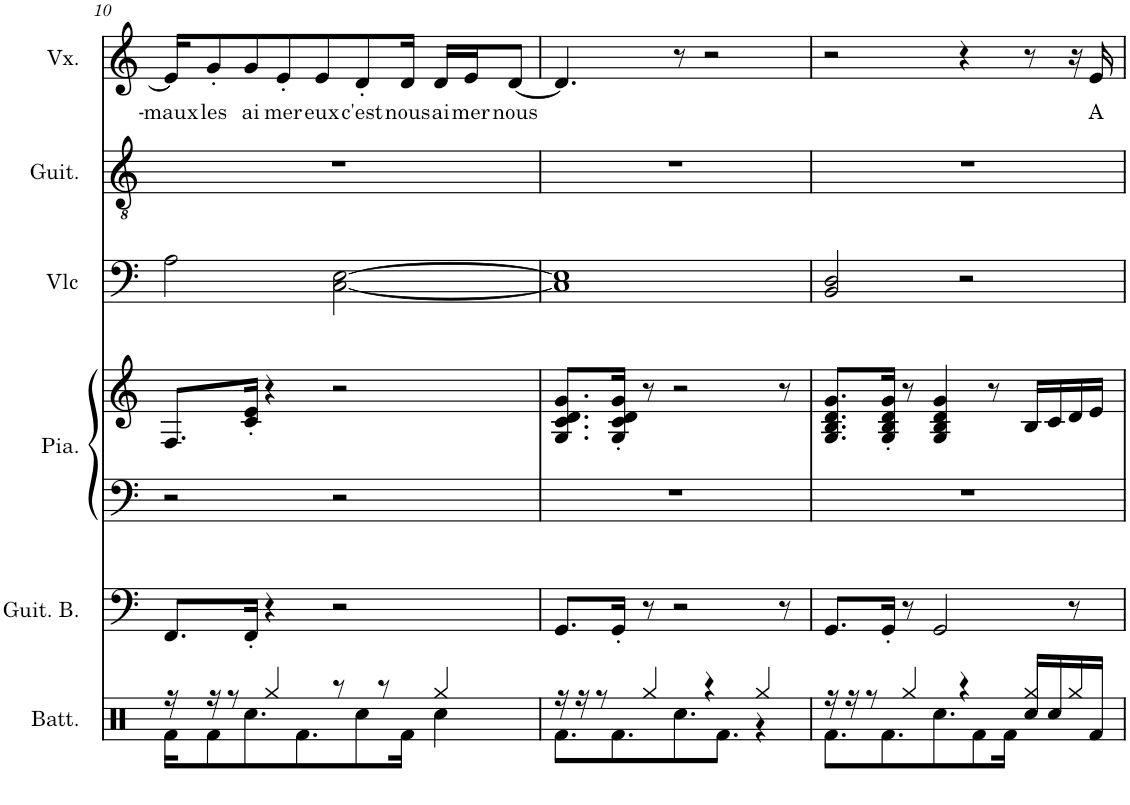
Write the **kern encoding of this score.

**kern	**kern	**kern	**kern	**kern	**kern	**kern	**text
*part6	*part5	*part4	*part4	*part3	*part2	*part1	*part1
*staff7	*staff6	*staff5	*staff4	*staff3	*staff2	*staff1	*staff1
*I"Batterie	*I"Guitare basse	*I"Piano	*	*I"Violoncelle	*I"Guitare acoustique	*I"Voix	*
*I'Batt.	*I'Guit. B.	*I'Pia.	*	*I'Vlc	*I'Guit.	*I'Vx.	*
!!LO:PB:g=z
*clefX	*clefF4	*clefF4	*clefG2	*clefF4	*clefGv2	*clefG2	*
*	*Trd7c12	*	*	*	*	*	*
*k[]	*k[]	*k[]	*k[]	*k[]	*k[]	*k[]	*
*M4/4	*M4/4	*M4/4	*M4/4	*M4/4	*M4/4	*M4/4	*
=10	=10	=10	=10	=10	=10	=10	=10
*^	*	*	*	*	*	*	*
!	!	!	!	!	!	!	!	!LO:LY:b
16r	16Rf\KL	8.FF/L	2r	8.F/L	2A\	1r	16e/KL]	-maux
!	!	!	!	!	!	!	!	!LO:LY:b
16r	8Rf\	.	.	.	.	.	8g'/	les
8r	.	.	.	.	.	.	.	.
!	!	!	!	!	!	!	!	!LO:LY:b
.	8.Rcc\	16FF'/Jk	.	16c/' 16e/'Jk	.	.	8g/	ai-
4Rgg/	.	4r	.	4r	.	.	.	.
!	!	!	!	!	!	!	!	!LO:LY:b
.	.	.	.	.	.	.	8e'/	-mer
.	8.Rf\	.	.	.	.	.	.	.
!	!	!	!	!	!	!	!	!LO:LY:b
.	.	.	.	.	.	.	8e/	eux
8r	.	2r	2r	2r	[2C\ [2E\	.	.	.
!	!	!	!	!	!	!	!	!LO:LY:b
.	8Rcc\	.	.	.	.	.	8d'/	c'est
8r	.	.	.	.	.	.	.	.
!	!	!	!	!	!	!	!	!LO:LY:b
.	16Rf\Jk	.	.	.	.	.	16d/Jk	nous
!	!	!	!	!	!	!	!	!LO:LY:b
4Rgg/	4Rcc\	.	.	.	.	.	16d/LL	ai-
!	!	!	!	!	!	!	!	!LO:LY:b
.	.	.	.	.	.	.	16e/J	-mer
!	!	!	!	!	!	!	!	!LO:LY:b
.	.	.	.	.	.	.	[8d/J	nous
=11	=11	=11	=11	=11	=11	=11	=11	=11
16r	8.Rf\L	8.GG/L	1r	8.G/ 8.c/ 8.d/ 8.g/L	1C] 1E]	1r	4.d/]	.
16r	.	.	.	.	.	.	.	.
8r	.	.	.	.	.	.	.	.
.	8.Rf\	16GG'/Jk	.	16G/' 16c/' 16d/' 16g/'Jk	.	.	.	.
4Rgg/	.	8r	.	8r	.	.	.	.
.	8.Rcc\	2r	.	2r	.	.	8r	.
4r	.	.	.	.	.	.	2r	.
.	8.Rf\J	.	.	.	.	.	.	.
4Rgg/	4r	.	.	.	.	.	.	.
.	.	8r	.	8r	.	.	.	.
=12	=12	=12	=12	=12	=12	=12	=12	=12
16r	8.Rf\L	8.GG/L	1r	8.G/ 8.B/ 8.d/ 8.g/L	2BB/ 2D/	1r	2r	.
16r	.	.	.	.	.	.	.	.
8r	.	.	.	.	.	.	.	.
.	8.Rf\	16GG'/Jk	.	16G/' 16B/' 16d/' 16g/'Jk	.	.	.	.
4Rgg/	.	8r	.	8r	.	.	.	.
.	8.Rcc\	2GG/	.	4G/ 4B/ 4d/ 4g/	.	.	.	.
4r	.	.	.	.	2r	.	4r	.
.	8Rf\	.	.	.	.	.	.	.
.	.	.	.	8r	.	.	.	.
.	16Rf\Jk	.	.	.	.	.	.	.
4Rgg/	16Rcc/LL	.	.	16B/LL	.	.	8r	.
.	16Rcc/	.	.	16c/	.	.	.	.
.	16Rgg/	8r	.	16d/	.	.	16r	.
!	!	!	!	!	!	!	!	!LO:LY:b
.	16Rf/JJ	.	.	16e/JJ	.	.	16e/	A
*v	*v	*	*	*	*	*	*	*
=	=	=	=	=	=	=	=
*-	*-	*-	*-	*-	*-	*-	*-
